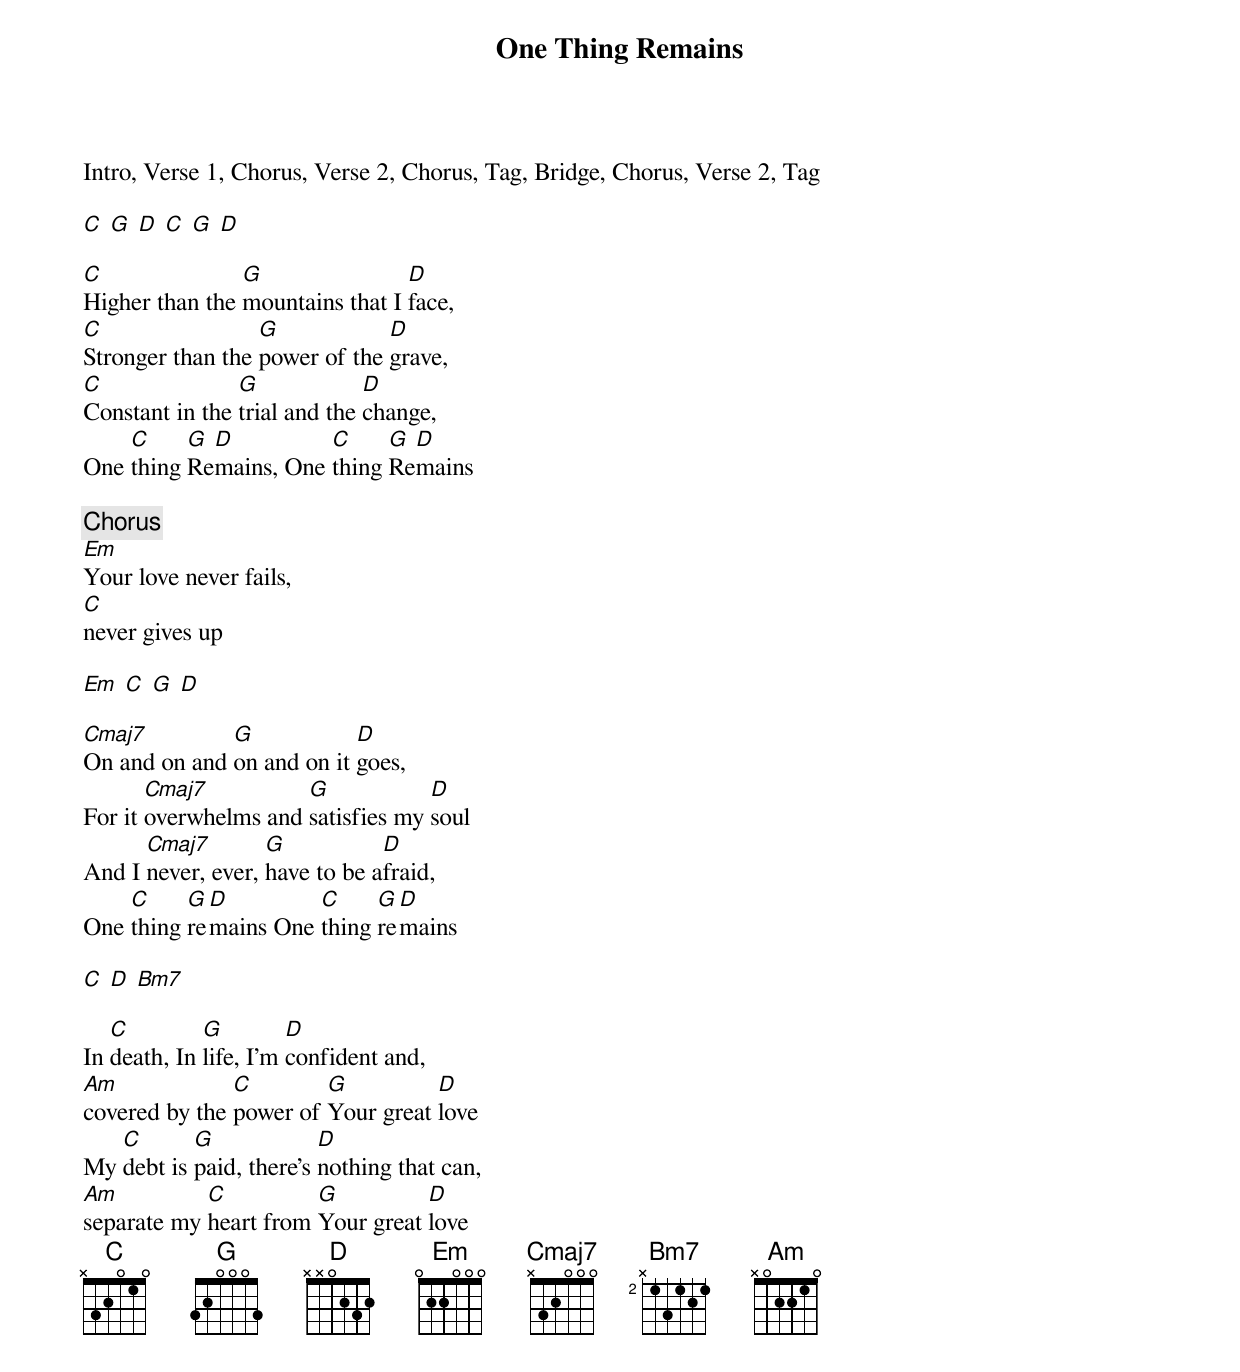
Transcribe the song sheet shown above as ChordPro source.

{Title: One Thing Remains}
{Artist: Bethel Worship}

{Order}
Intro, Verse 1, Chorus, Verse 2, Chorus, Tag, Bridge, Chorus, Verse 2, Tag

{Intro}
[C] [G] [D] [C] [G] [D]

{Verse 1}
[C]Higher than the [G]mountains that I [D]face,
[C]Stronger than the [G]power of the [D]grave,
[C]Constant in the [G]trial and the [D]change,
One [C]thing [G]Re[D]mains, One [C]thing [G]Re[D]mains

{Chorus: 3x}
[Em]Your love never fails,
[C]never gives up

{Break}
[Em] [C] [G] [D]

{Verse 2}
[Cmaj7]On and on and [G]on and on it [D]goes,
For it [Cmaj7]overwhelms and [G]satisfies my [D]soul
And I [Cmaj7]never, ever, [G]have to be a[D]fraid,
One [C]thing [G]re[D]mains One [C]thing [G]re[D]mains

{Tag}
[C] [D] [Bm7]

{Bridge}
In [C]death, In [G]life, I'm [D]confident and,
[Am]covered by the [C]power of [G]Your great [D]love
My [C]debt is [G]paid, there's [D]nothing that can,
[Am]separate my [C]heart from [G]Your great [D]love
